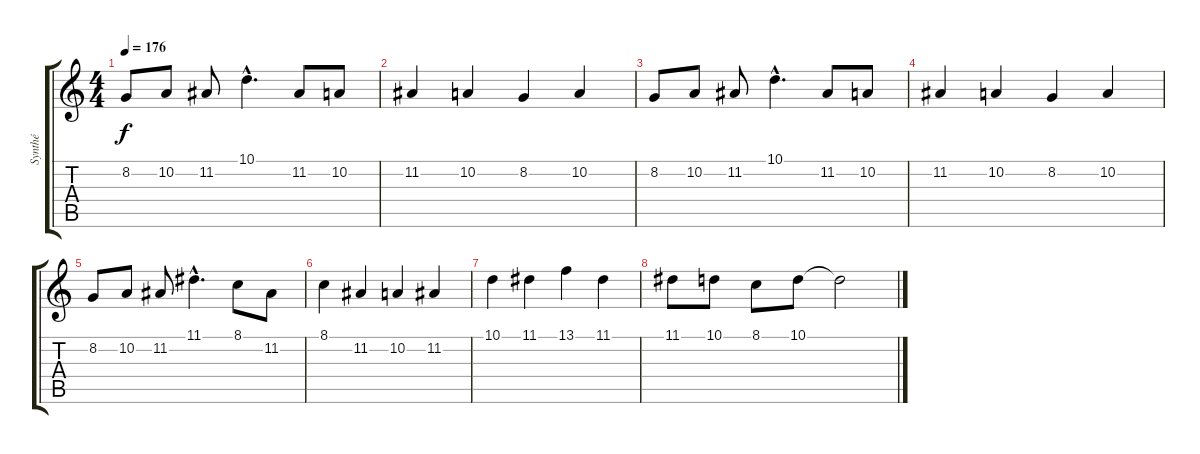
\track ("Synthé" "Synthé") {instrument viola}
\staff {score tabs}
\tuning (E4 B3 G3 D3 A2 E2) {hide}
\ts (4 4)
\tempo 176
\clef g2
\ks c
8.2.8{dy f} 10.2.8 11.2.8 10.1{hac}.4{d} 11.2.8 10.2.8 |
11.2.4 10.2.4 8.2.4 10.2.4 |
8.2.8 10.2.8 11.2.8 10.1{hac}.4{d} 11.2.8 10.2.8 |
11.2.4 10.2.4 8.2.4 10.2.4 |
8.2.8 10.2.8 11.2.8 11.1{hac}.4{d} 8.1.8 11.2.8 |
8.1.4 11.2.4 10.2.4 11.2.4 |
10.1.4 11.1.4 13.1.4 11.1.4 |
11.1.8 10.1.8 8.1.8 10.1.8 10.1{t}.2
